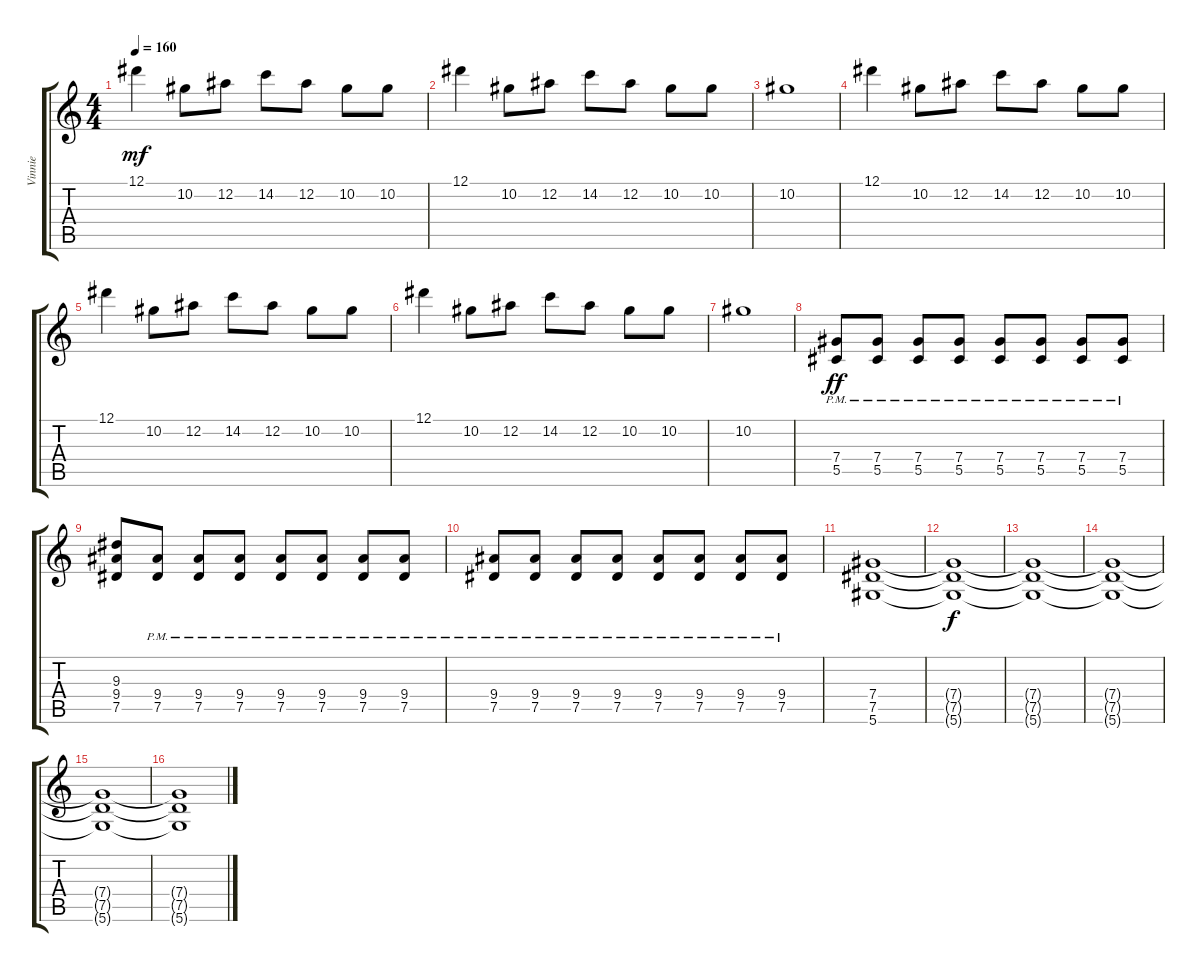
\track ("Vinnie" "Vinnie") {instrument distortionguitar}
\staff {score tabs}
\tuning (Eb4 Bb3 Gb3 Db3 Ab2 Eb2) {hide}
\ts (4 4)
\tempo 160
\clef g2
\ks c
12.1.4{dy mf} 10.2.8 12.2.8 14.2.8 12.2.8 10.2.8 10.2.8 |
12.1.4 10.2.8 12.2.8 14.2.8 12.2.8 10.2.8 10.2.8 |
10.2.1 |
12.1.4 10.2.8 12.2.8 14.2.8 12.2.8 10.2.8 10.2.8 |
12.1.4 10.2.8 12.2.8 14.2.8 12.2.8 10.2.8 10.2.8 |
12.1.4 10.2.8 12.2.8 14.2.8 12.2.8 10.2.8 10.2.8 |
10.2.1 |
(7.4{pm} 5.5{pm}).8{dy ff} (7.4{pm} 5.5{pm}).8 (7.4{pm} 5.5{pm}).8 (7.4{pm} 5.5{pm}).8 (7.4{pm} 5.5{pm}).8 (7.4{pm} 5.5{pm}).8 (7.4{pm} 5.5{pm}).8 (7.4{pm} 5.5{pm}).8 |
(9.3 9.4 7.5).8 (9.4{pm} 7.5{pm}).8 (9.4{pm} 7.5{pm}).8 (9.4{pm} 7.5{pm}).8 (9.4{pm} 7.5{pm}).8 (9.4{pm} 7.5{pm}).8 (9.4{pm} 7.5{pm}).8 (9.4{pm} 7.5{pm}).8 |
(9.4{pm} 7.5{pm}).8 (9.4{pm} 7.5{pm}).8 (9.4{pm} 7.5{pm}).8 (9.4{pm} 7.5{pm}).8 (9.4{pm} 7.5{pm}).8 (9.4{pm} 7.5{pm}).8 (9.4{pm} 7.5{pm}).8 (9.4{pm} 7.5{pm}).8 |
(7.4 7.5 5.6).1 |
(7.4{t} 7.5{t} 5.6{t}).1{dy f} |
(7.4{t} 7.5{t} 5.6{t}).1 |
(7.4{t} 7.5{t} 5.6{t}).1 |
(7.4{t} 7.5{t} 5.6{t}).1 |
(7.4{t} 7.5{t} 5.6{t}).1
